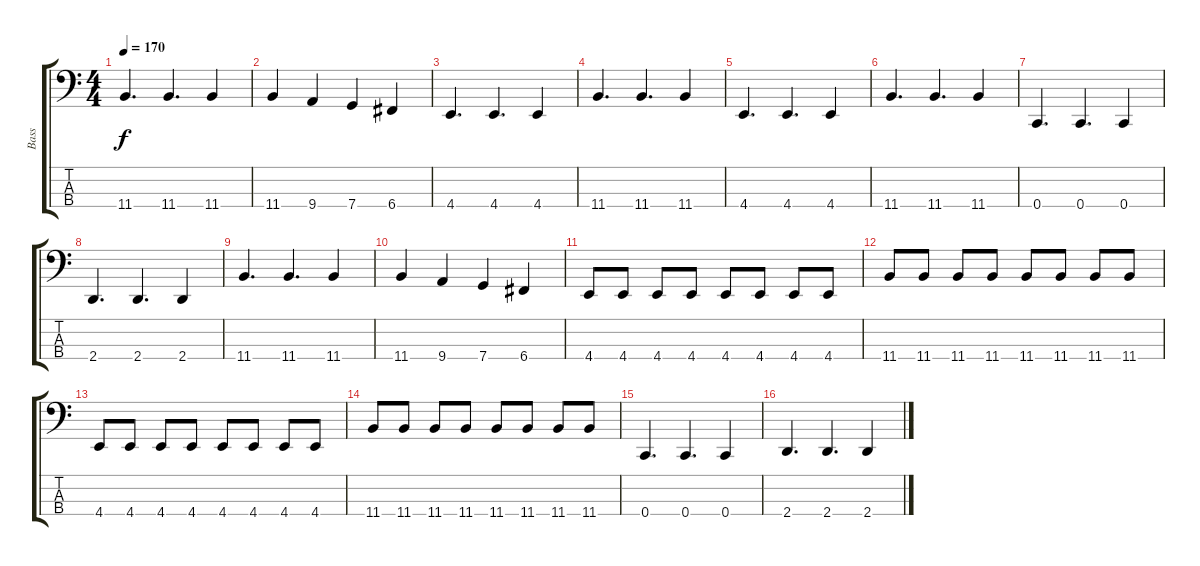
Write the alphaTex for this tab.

\track ("Bass" "Bass") {instrument electricbassfinger}
\staff {score tabs}
\tuning (F2 C2 G1 C1) {hide}
\ts (4 4)
\tempo 170
\clef f4
\ks c
11.4.4{d dy f} 11.4.4{d} 11.4.4 |
11.4.4 9.4.4 7.4.4 6.4.4 |
4.4.4{d} 4.4.4{d} 4.4.4 |
11.4.4{d} 11.4.4{d} 11.4.4 |
4.4.4{d} 4.4.4{d} 4.4.4 |
11.4.4{d} 11.4.4{d} 11.4.4 |
0.4.4{d} 0.4.4{d} 0.4.4 |
2.4.4{d} 2.4.4{d} 2.4.4 |
11.4.4{d} 11.4.4{d} 11.4.4 |
11.4.4 9.4.4 7.4.4 6.4.4 |
4.4.8 4.4.8 4.4.8 4.4.8 4.4.8 4.4.8 4.4.8 4.4.8 |
11.4.8 11.4.8 11.4.8 11.4.8 11.4.8 11.4.8 11.4.8 11.4.8 |
4.4.8 4.4.8 4.4.8 4.4.8 4.4.8 4.4.8 4.4.8 4.4.8 |
11.4.8 11.4.8 11.4.8 11.4.8 11.4.8 11.4.8 11.4.8 11.4.8 |
0.4.4{d} 0.4.4{d} 0.4.4 |
2.4.4{d} 2.4.4{d} 2.4.4
